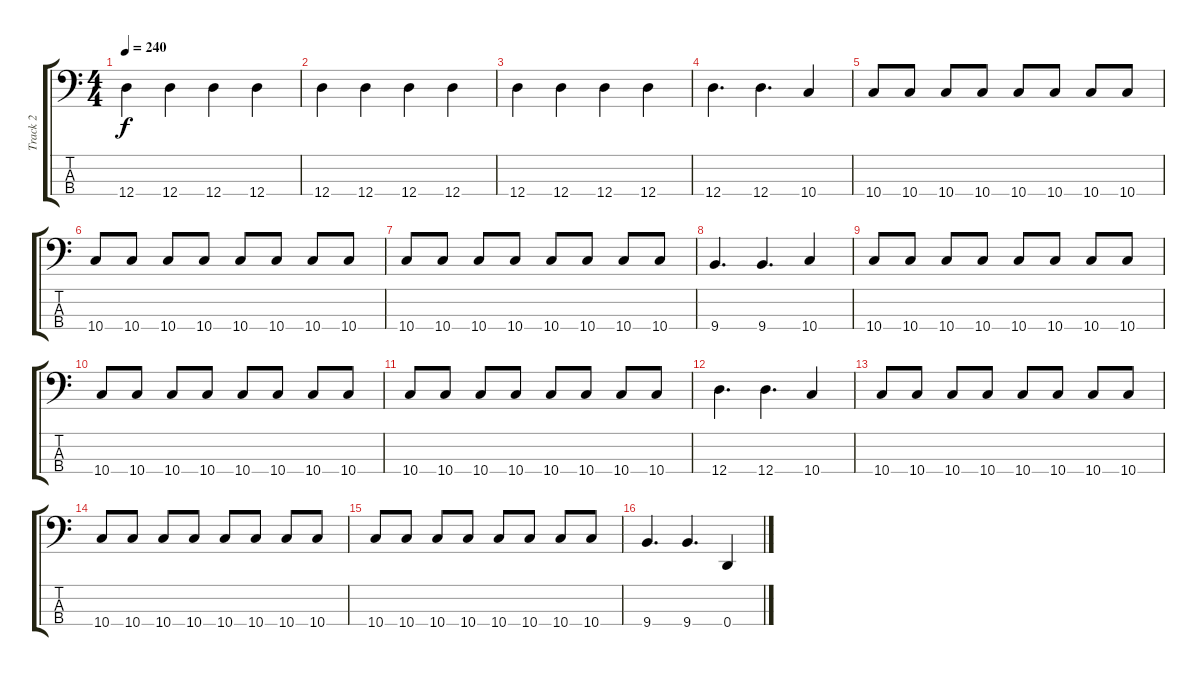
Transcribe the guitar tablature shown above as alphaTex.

\track ("Track 2" "Track 2") {instrument electricbasspick}
\staff {score tabs}
\tuning (G2 D2 A1 D1) {hide}
\ts (4 4)
\tempo 240
\clef f4
\ks c
12.4.4{dy f} 12.4.4 12.4.4 12.4.4 |
12.4.4 12.4.4 12.4.4 12.4.4 |
12.4.4 12.4.4 12.4.4 12.4.4 |
12.4.4{d} 12.4.4{d} 10.4.4 |
10.4.8 10.4.8 10.4.8 10.4.8 10.4.8 10.4.8 10.4.8 10.4.8 |
10.4.8 10.4.8 10.4.8 10.4.8 10.4.8 10.4.8 10.4.8 10.4.8 |
10.4.8 10.4.8 10.4.8 10.4.8 10.4.8 10.4.8 10.4.8 10.4.8 |
9.4.4{d} 9.4.4{d} 10.4.4 |
10.4.8 10.4.8 10.4.8 10.4.8 10.4.8 10.4.8 10.4.8 10.4.8 |
10.4.8 10.4.8 10.4.8 10.4.8 10.4.8 10.4.8 10.4.8 10.4.8 |
10.4.8 10.4.8 10.4.8 10.4.8 10.4.8 10.4.8 10.4.8 10.4.8 |
12.4.4{d} 12.4.4{d} 10.4.4 |
10.4.8 10.4.8 10.4.8 10.4.8 10.4.8 10.4.8 10.4.8 10.4.8 |
10.4.8 10.4.8 10.4.8 10.4.8 10.4.8 10.4.8 10.4.8 10.4.8 |
10.4.8 10.4.8 10.4.8 10.4.8 10.4.8 10.4.8 10.4.8 10.4.8 |
9.4.4{d} 9.4.4{d} 0.4.4
